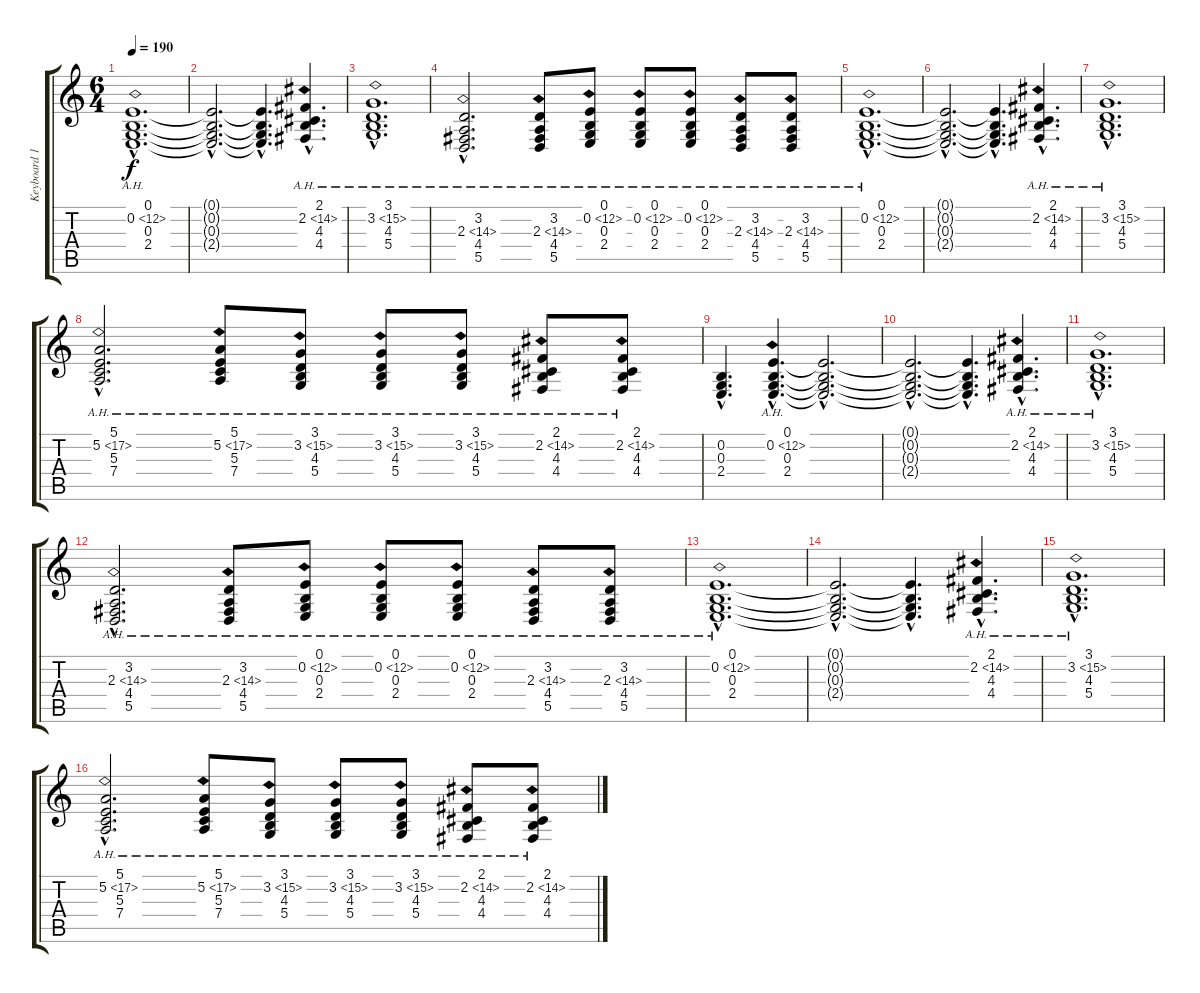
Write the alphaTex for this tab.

\track ("Keyboard 1" "Keyboard 1") {instrument stringensemble1}
\staff {score tabs}
\tuning (E4 B3 G3 D3 A2 E2) {hide}
\ts (6 4)
\tempo 190
\clef g2
\ks c
(0.1{hac} 0.2{ah 12 hac} 0.3{hac} 2.4{hac}).1{d dy f} |
(0.1{hac t} 0.2{hac t} 0.3{hac t} 2.4{hac t}).2{d} (0.1{hac t} 0.2{hac t} 0.3{hac t} 2.4{hac t}).4{d} (2.1{hac} 2.2{ah 12 hac} 4.3{hac} 4.4{hac}).4{d} |
(3.1{hac} 3.2{ah 12 hac} 4.3{hac} 5.4{hac}).1{d} |
(3.2{hac} 2.3{ah 12 hac} 4.4{hac} 5.5{hac}).2{d} (3.2 2.3{ah 12} 4.4 5.5).8 (0.1 0.2{ah 12} 0.3 2.4).8 (0.1 0.2{ah 12} 0.3 2.4).8 (0.1 0.2{ah 12} 0.3 2.4).8 (3.2 2.3{ah 12} 4.4 5.5).8 (3.2 2.3{ah 12} 4.4 5.5).8 |
(0.1{hac} 0.2{ah 12 hac} 0.3{hac} 2.4{hac}).1{d} |
(0.1{hac t} 0.2{hac t} 0.3{hac t} 2.4{hac t}).2{d} (0.1{hac t} 0.2{hac t} 0.3{hac t} 2.4{hac t}).4{d} (2.1{hac} 2.2{ah 12 hac} 4.3{hac} 4.4{hac}).4{d} |
(3.1{hac} 3.2{ah 12 hac} 4.3{hac} 5.4{hac}).1{d} |
(5.1{hac} 5.2{ah 12 hac} 5.3{hac} 7.4{hac}).2{d} (5.1 5.2{ah 12} 5.3 7.4).8 (3.1 3.2{ah 12} 4.3 5.4).8 (3.1 3.2{ah 12} 4.3 5.4).8 (3.1 3.2{ah 12} 4.3 5.4).8 (2.1 2.2{ah 12} 4.3 4.4).8 (2.1 2.2{ah 12} 4.3 4.4).8 |
(0.2{hac} 0.3{hac} 2.4{hac}).4{d} (0.1{hac} 0.2{ah 12 hac} 0.3{hac} 2.4{hac}).4{d} (0.1{hac t} 0.2{hac t} 0.3{hac t} 2.4{hac t}).2{d} |
(0.1{hac t} 0.2{hac t} 0.3{hac t} 2.4{hac t}).2{d} (0.1{hac t} 0.2{hac t} 0.3{hac t} 2.4{hac t}).4{d} (2.1{hac} 2.2{ah 12 hac} 4.3{hac} 4.4{hac}).4{d} |
(3.1{hac} 3.2{ah 12 hac} 4.3{hac} 5.4{hac}).1{d} |
(3.2{hac} 2.3{ah 12 hac} 4.4{hac} 5.5{hac}).2{d} (3.2 2.3{ah 12} 4.4 5.5).8 (0.1 0.2{ah 12} 0.3 2.4).8 (0.1 0.2{ah 12} 0.3 2.4).8 (0.1 0.2{ah 12} 0.3 2.4).8 (3.2 2.3{ah 12} 4.4 5.5).8 (3.2 2.3{ah 12} 4.4 5.5).8 |
(0.1{hac} 0.2{ah 12 hac} 0.3{hac} 2.4{hac}).1{d} |
(0.1{hac t} 0.2{hac t} 0.3{hac t} 2.4{hac t}).2{d} (0.1{hac t} 0.2{hac t} 0.3{hac t} 2.4{hac t}).4{d} (2.1{hac} 2.2{ah 12 hac} 4.3{hac} 4.4{hac}).4{d} |
(3.1{hac} 3.2{ah 12 hac} 4.3{hac} 5.4{hac}).1{d} |
(5.1{hac} 5.2{ah 12 hac} 5.3{hac} 7.4{hac}).2{d} (5.1 5.2{ah 12} 5.3 7.4).8 (3.1 3.2{ah 12} 4.3 5.4).8 (3.1 3.2{ah 12} 4.3 5.4).8 (3.1 3.2{ah 12} 4.3 5.4).8 (2.1 2.2{ah 12} 4.3 4.4).8 (2.1 2.2{ah 12} 4.3 4.4).8
